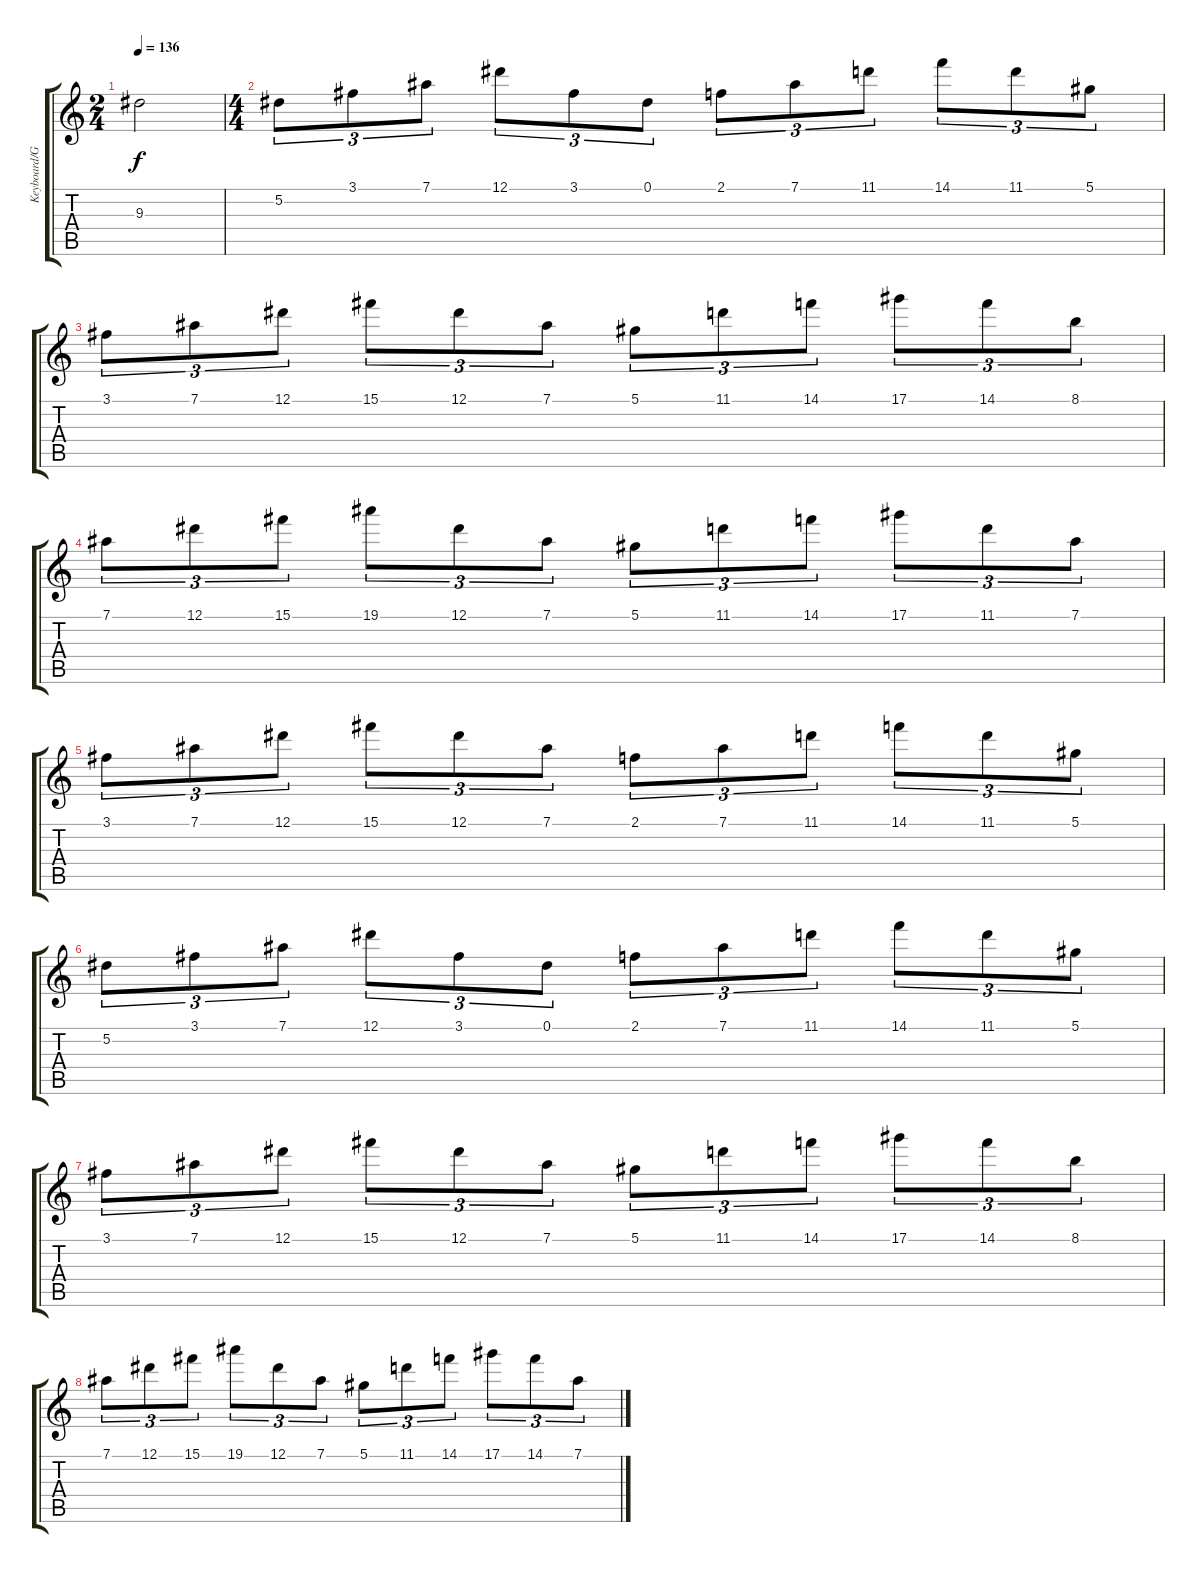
\track ("Keyboard/Guitar" "Keyboard/G") {instrument acousticguitarnylon}
\staff {score tabs}
\tuning (Eb4 Bb3 Gb3 Db3 Ab2 Eb2) {hide}
\ts (2 4)
\tempo 136
\clef g2
\ks c
9.3{t}.2{dy f} |
\ts (4 4)
5.2.8{tu (3 2) instrument acousticguitarnylon} 3.1.8{tu (3 2)} 7.1.8{tu (3 2)} 12.1.8{tu (3 2)} 3.1.8{tu (3 2)} 0.1.8{tu (3 2)} 2.1.8{tu (3 2)} 7.1.8{tu (3 2)} 11.1.8{tu (3 2)} 14.1.8{tu (3 2)} 11.1.8{tu (3 2)} 5.1.8{tu (3 2)} |
3.1.8{tu (3 2)} 7.1.8{tu (3 2)} 12.1.8{tu (3 2)} 15.1.8{tu (3 2)} 12.1.8{tu (3 2)} 7.1.8{tu (3 2)} 5.1.8{tu (3 2)} 11.1.8{tu (3 2)} 14.1.8{tu (3 2)} 17.1.8{tu (3 2)} 14.1.8{tu (3 2)} 8.1.8{tu (3 2)} |
7.1.8{tu (3 2)} 12.1.8{tu (3 2)} 15.1.8{tu (3 2)} 19.1.8{tu (3 2)} 12.1.8{tu (3 2)} 7.1.8{tu (3 2)} 5.1.8{tu (3 2)} 11.1.8{tu (3 2)} 14.1.8{tu (3 2)} 17.1.8{tu (3 2)} 11.1.8{tu (3 2)} 7.1.8{tu (3 2)} |
3.1.8{tu (3 2)} 7.1.8{tu (3 2)} 12.1.8{tu (3 2)} 15.1.8{tu (3 2)} 12.1.8{tu (3 2)} 7.1.8{tu (3 2)} 2.1.8{tu (3 2)} 7.1.8{tu (3 2)} 11.1.8{tu (3 2)} 14.1.8{tu (3 2)} 11.1.8{tu (3 2)} 5.1.8{tu (3 2)} |
5.2.8{tu (3 2)} 3.1.8{tu (3 2)} 7.1.8{tu (3 2)} 12.1.8{tu (3 2)} 3.1.8{tu (3 2)} 0.1.8{tu (3 2)} 2.1.8{tu (3 2)} 7.1.8{tu (3 2)} 11.1.8{tu (3 2)} 14.1.8{tu (3 2)} 11.1.8{tu (3 2)} 5.1.8{tu (3 2)} |
3.1.8{tu (3 2)} 7.1.8{tu (3 2)} 12.1.8{tu (3 2)} 15.1.8{tu (3 2)} 12.1.8{tu (3 2)} 7.1.8{tu (3 2)} 5.1.8{tu (3 2)} 11.1.8{tu (3 2)} 14.1.8{tu (3 2)} 17.1.8{tu (3 2)} 14.1.8{tu (3 2)} 8.1.8{tu (3 2)} |
7.1.8{tu (3 2)} 12.1.8{tu (3 2)} 15.1.8{tu (3 2)} 19.1.8{tu (3 2)} 12.1.8{tu (3 2)} 7.1.8{tu (3 2)} 5.1.8{tu (3 2)} 11.1.8{tu (3 2)} 14.1.8{tu (3 2)} 17.1.8{tu (3 2)} 14.1.8{tu (3 2)} 7.1.8{tu (3 2)}
